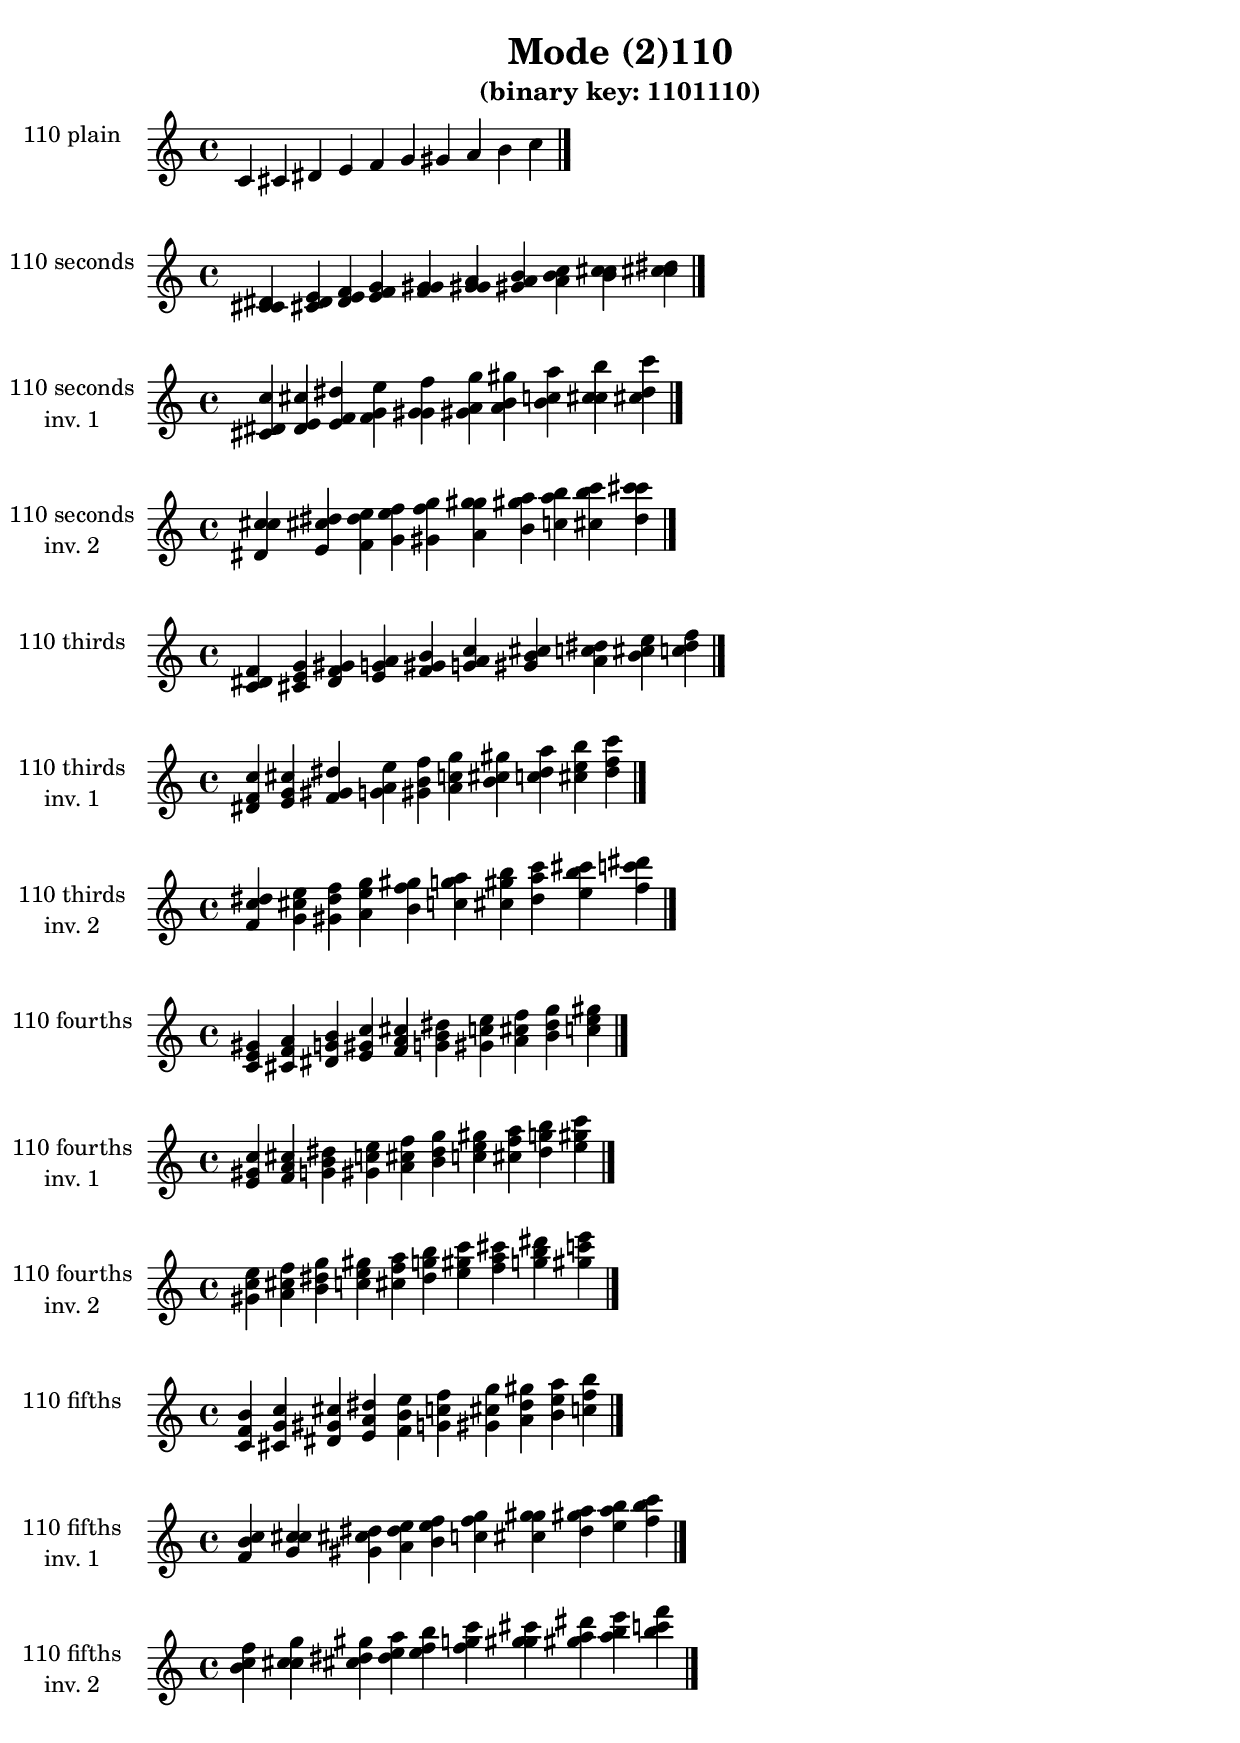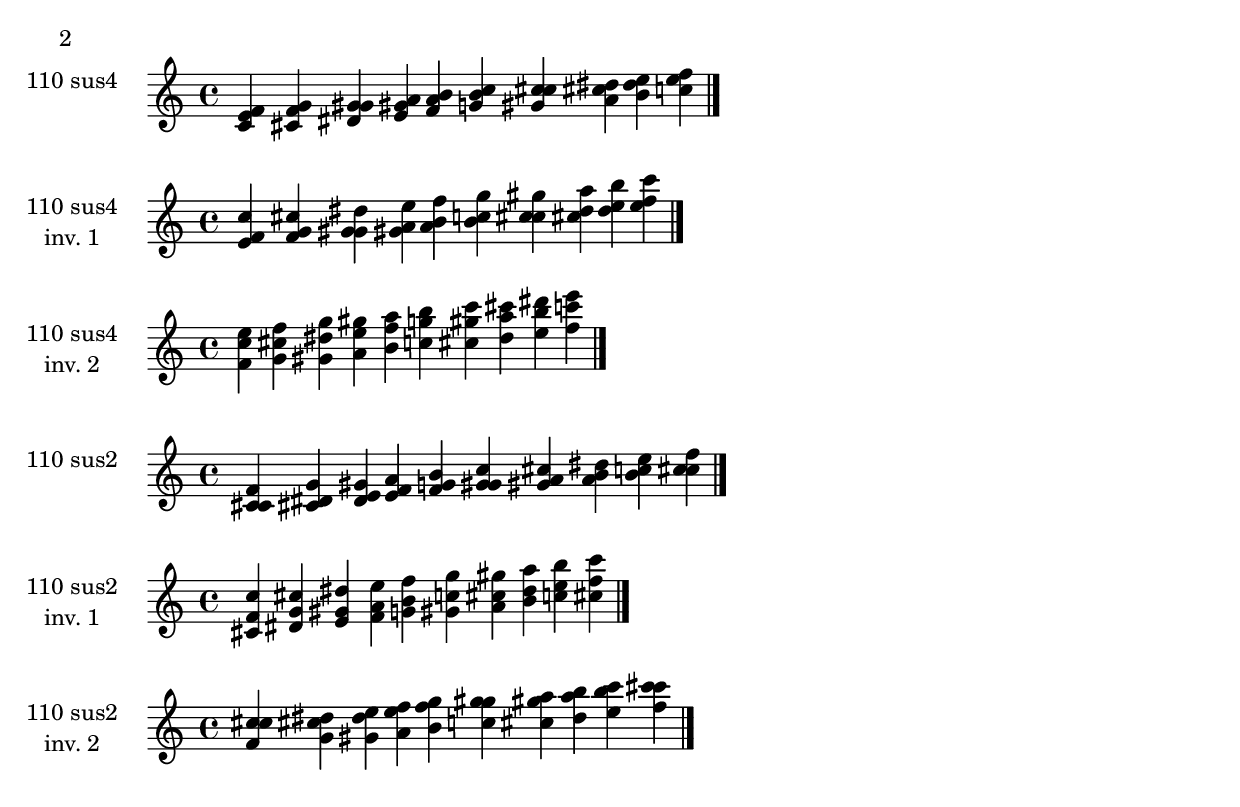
\version "2.19.0"

\header {
  title = "Mode (2)110"
  subtitle = "(binary key: 1101110)"
 %% Remove default LilyPond tagline
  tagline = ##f
}

\paper {
  #(set-paper-size "a4")
}

global = {
  \key c \major
  \time 4/4
  \tempo 4=100
}

\book {
  \score {
    \new Staff \with {
      instrumentName =  \markup { \column {
         \hcenter-in #14 \line { 110 plain }
         \hcenter-in #14 \line {  } } }
      midiInstrument = "oboe"
    } { \accidentalStyle "default"
        \cadenzaOn c' cis' dis' e' f' g' gis' a' b' c''  \cadenzaOff \bar "|." }
    \layout { }
  }
  \score {
    \new Staff \with {
      instrumentName =  \markup { \column {
         \hcenter-in #14 \line { 110 seconds }
         \hcenter-in #14 \line {  } } }
      midiInstrument = "oboe"
    } { \accidentalStyle "default"
        \cadenzaOn <c' cis' dis'> <cis' dis' e'> <dis' e' f'> <e' f' g'> <f' g' gis'> <g' gis' a'> <gis' a' b'> <a' b' c''> <b' c'' cis''> <c'' cis'' dis''>  \cadenzaOff \bar "|." }
    \layout { }
  }
  \score {
    \new Staff \with {
      instrumentName =  \markup { \column {
         \hcenter-in #14 \line { 110 seconds }
         \hcenter-in #14 \line { inv. 1 } } }
      midiInstrument = "oboe"
    } { \accidentalStyle "default"
        \cadenzaOn <cis' dis' c''> <dis' e' cis''> <e' f' dis''> <f' g' e''> <g' gis' f''> <gis' a' g''> <a' b' gis''> <b' c'' a''> <c'' cis'' b''> <cis'' dis'' c'''>  \cadenzaOff \bar "|." }
    \layout { }
  }
  \score {
    \new Staff \with {
      instrumentName =  \markup { \column {
         \hcenter-in #14 \line { 110 seconds }
         \hcenter-in #14 \line { inv. 2 } } }
      midiInstrument = "oboe"
    } { \accidentalStyle "default"
        \cadenzaOn <dis' c'' cis''> <e' cis'' dis''> <f' dis'' e''> <g' e'' f''> <gis' f'' g''> <a' g'' gis''> <b' gis'' a''> <c'' a'' b''> <cis'' b'' c'''> <dis'' c''' cis'''>  \cadenzaOff \bar "|." }
    \layout { }
  }
  \score {
    \new Staff \with {
      instrumentName =  \markup { \column {
         \hcenter-in #14 \line { 110 thirds }
         \hcenter-in #14 \line {  } } }
      midiInstrument = "oboe"
    } { \accidentalStyle "default"
        \cadenzaOn <c' dis' f'> <cis' e' g'> <dis' f' gis'> <e' g' a'> <f' gis' b'> <g' a' c''> <gis' b' cis''> <a' c'' dis''> <b' cis'' e''> <c'' dis'' f''>  \cadenzaOff \bar "|." }
    \layout { }
  }
  \score {
    \new Staff \with {
      instrumentName =  \markup { \column {
         \hcenter-in #14 \line { 110 thirds }
         \hcenter-in #14 \line { inv. 1 } } }
      midiInstrument = "oboe"
    } { \accidentalStyle "default"
        \cadenzaOn <dis' f' c''> <e' g' cis''> <f' gis' dis''> <g' a' e''> <gis' b' f''> <a' c'' g''> <b' cis'' gis''> <c'' dis'' a''> <cis'' e'' b''> <dis'' f'' c'''>  \cadenzaOff \bar "|." }
    \layout { }
  }
  \score {
    \new Staff \with {
      instrumentName =  \markup { \column {
         \hcenter-in #14 \line { 110 thirds }
         \hcenter-in #14 \line { inv. 2 } } }
      midiInstrument = "oboe"
    } { \accidentalStyle "default"
        \cadenzaOn <f' c'' dis''> <g' cis'' e''> <gis' dis'' f''> <a' e'' g''> <b' f'' gis''> <c'' g'' a''> <cis'' gis'' b''> <dis'' a'' c'''> <e'' b'' cis'''> <f'' c''' dis'''>  \cadenzaOff \bar "|." }
    \layout { }
  }
  \score {
    \new Staff \with {
      instrumentName =  \markup { \column {
         \hcenter-in #14 \line { 110 fourths }
         \hcenter-in #14 \line {  } } }
      midiInstrument = "oboe"
    } { \accidentalStyle "default"
        \cadenzaOn <c' e' gis'> <cis' f' a'> <dis' g' b'> <e' gis' c''> <f' a' cis''> <g' b' dis''> <gis' c'' e''> <a' cis'' f''> <b' dis'' g''> <c'' e'' gis''>  \cadenzaOff \bar "|." }
    \layout { }
  }
  \score {
    \new Staff \with {
      instrumentName =  \markup { \column {
         \hcenter-in #14 \line { 110 fourths }
         \hcenter-in #14 \line { inv. 1 } } }
      midiInstrument = "oboe"
    } { \accidentalStyle "default"
        \cadenzaOn <e' gis' c''> <f' a' cis''> <g' b' dis''> <gis' c'' e''> <a' cis'' f''> <b' dis'' g''> <c'' e'' gis''> <cis'' f'' a''> <dis'' g'' b''> <e'' gis'' c'''>  \cadenzaOff \bar "|." }
    \layout { }
  }
  \score {
    \new Staff \with {
      instrumentName =  \markup { \column {
         \hcenter-in #14 \line { 110 fourths }
         \hcenter-in #14 \line { inv. 2 } } }
      midiInstrument = "oboe"
    } { \accidentalStyle "default"
        \cadenzaOn <gis' c'' e''> <a' cis'' f''> <b' dis'' g''> <c'' e'' gis''> <cis'' f'' a''> <dis'' g'' b''> <e'' gis'' c'''> <f'' a'' cis'''> <g'' b'' dis'''> <gis'' c''' e'''>  \cadenzaOff \bar "|." }
    \layout { }
  }
  \score {
    \new Staff \with {
      instrumentName =  \markup { \column {
         \hcenter-in #14 \line { 110 fifths }
         \hcenter-in #14 \line {  } } }
      midiInstrument = "oboe"
    } { \accidentalStyle "default"
        \cadenzaOn <c' f' b'> <cis' g' c''> <dis' gis' cis''> <e' a' dis''> <f' b' e''> <g' c'' f''> <gis' cis'' g''> <a' dis'' gis''> <b' e'' a''> <c'' f'' b''>  \cadenzaOff \bar "|." }
    \layout { }
  }
  \score {
    \new Staff \with {
      instrumentName =  \markup { \column {
         \hcenter-in #14 \line { 110 fifths }
         \hcenter-in #14 \line { inv. 1 } } }
      midiInstrument = "oboe"
    } { \accidentalStyle "default"
        \cadenzaOn <f' b' c''> <g' c'' cis''> <gis' cis'' dis''> <a' dis'' e''> <b' e'' f''> <c'' f'' g''> <cis'' g'' gis''> <dis'' gis'' a''> <e'' a'' b''> <f'' b'' c'''>  \cadenzaOff \bar "|." }
    \layout { }
  }
  \score {
    \new Staff \with {
      instrumentName =  \markup { \column {
         \hcenter-in #14 \line { 110 fifths }
         \hcenter-in #14 \line { inv. 2 } } }
      midiInstrument = "oboe"
    } { \accidentalStyle "default"
        \cadenzaOn <b' c'' f''> <c'' cis'' g''> <cis'' dis'' gis''> <dis'' e'' a''> <e'' f'' b''> <f'' g'' c'''> <g'' gis'' cis'''> <gis'' a'' dis'''> <a'' b'' e'''> <b'' c''' f'''>  \cadenzaOff \bar "|." }
    \layout { }
  }
  \score {
    \new Staff \with {
      instrumentName =  \markup { \column {
         \hcenter-in #14 \line { 110 sus4 }
         \hcenter-in #14 \line {  } } }
      midiInstrument = "oboe"
    } { \accidentalStyle "default"
        \cadenzaOn <c' e' f'> <cis' f' g'> <dis' g' gis'> <e' gis' a'> <f' a' b'> <g' b' c''> <gis' c'' cis''> <a' cis'' dis''> <b' dis'' e''> <c'' e'' f''>  \cadenzaOff \bar "|." }
    \layout { }
  }
  \score {
    \new Staff \with {
      instrumentName =  \markup { \column {
         \hcenter-in #14 \line { 110 sus4 }
         \hcenter-in #14 \line { inv. 1 } } }
      midiInstrument = "oboe"
    } { \accidentalStyle "default"
        \cadenzaOn <e' f' c''> <f' g' cis''> <g' gis' dis''> <gis' a' e''> <a' b' f''> <b' c'' g''> <c'' cis'' gis''> <cis'' dis'' a''> <dis'' e'' b''> <e'' f'' c'''>  \cadenzaOff \bar "|." }
    \layout { }
  }
  \score {
    \new Staff \with {
      instrumentName =  \markup { \column {
         \hcenter-in #14 \line { 110 sus4 }
         \hcenter-in #14 \line { inv. 2 } } }
      midiInstrument = "oboe"
    } { \accidentalStyle "default"
        \cadenzaOn <f' c'' e''> <g' cis'' f''> <gis' dis'' g''> <a' e'' gis''> <b' f'' a''> <c'' g'' b''> <cis'' gis'' c'''> <dis'' a'' cis'''> <e'' b'' dis'''> <f'' c''' e'''>  \cadenzaOff \bar "|." }
    \layout { }
  }
  \score {
    \new Staff \with {
      instrumentName =  \markup { \column {
         \hcenter-in #14 \line { 110 sus2 }
         \hcenter-in #14 \line {  } } }
      midiInstrument = "oboe"
    } { \accidentalStyle "default"
        \cadenzaOn <c' cis' f'> <cis' dis' g'> <dis' e' gis'> <e' f' a'> <f' g' b'> <g' gis' c''> <gis' a' cis''> <a' b' dis''> <b' c'' e''> <c'' cis'' f''>  \cadenzaOff \bar "|." }
    \layout { }
  }
  \score {
    \new Staff \with {
      instrumentName =  \markup { \column {
         \hcenter-in #14 \line { 110 sus2 }
         \hcenter-in #14 \line { inv. 1 } } }
      midiInstrument = "oboe"
    } { \accidentalStyle "default"
        \cadenzaOn <cis' f' c''> <dis' g' cis''> <e' gis' dis''> <f' a' e''> <g' b' f''> <gis' c'' g''> <a' cis'' gis''> <b' dis'' a''> <c'' e'' b''> <cis'' f'' c'''>  \cadenzaOff \bar "|." }
    \layout { }
  }
  \score {
    \new Staff \with {
      instrumentName =  \markup { \column {
         \hcenter-in #14 \line { 110 sus2 }
         \hcenter-in #14 \line { inv. 2 } } }
      midiInstrument = "oboe"
    } { \accidentalStyle "default"
        \cadenzaOn <f' c'' cis''> <g' cis'' dis''> <gis' dis'' e''> <a' e'' f''> <b' f'' g''> <c'' g'' gis''> <cis'' gis'' a''> <dis'' a'' b''> <e'' b'' c'''> <f'' c''' cis'''>  \cadenzaOff \bar "|." }
    \layout { }
  }
}

\book {
  \bookOutputSuffix "plain_"
  \score {
    \new Staff \with {
      instrumentName =  \markup { \column {
         \hcenter-in #14 \line { 110 plain }
         \hcenter-in #14 \line {  } } }
      midiInstrument = "oboe"
    } { \accidentalStyle "default"
        \cadenzaOn c' cis' dis' e' f' g' gis' a' b' c''  \cadenzaOff \bar "|." }
    \midi { }
  }
}
\book {
  \bookOutputSuffix "seconds_"
  \score {
    \new Staff \with {
      instrumentName =  \markup { \column {
         \hcenter-in #14 \line { 110 seconds }
         \hcenter-in #14 \line {  } } }
      midiInstrument = "oboe"
    } { \accidentalStyle "default"
        \cadenzaOn <c' cis' dis'> <cis' dis' e'> <dis' e' f'> <e' f' g'> <f' g' gis'> <g' gis' a'> <gis' a' b'> <a' b' c''> <b' c'' cis''> <c'' cis'' dis''>  \cadenzaOff \bar "|." }
    \midi { }
  }
}
\book {
  \bookOutputSuffix "seconds_inv. 1"
  \score {
    \new Staff \with {
      instrumentName =  \markup { \column {
         \hcenter-in #14 \line { 110 seconds }
         \hcenter-in #14 \line { inv. 1 } } }
      midiInstrument = "oboe"
    } { \accidentalStyle "default"
        \cadenzaOn <cis' dis' c''> <dis' e' cis''> <e' f' dis''> <f' g' e''> <g' gis' f''> <gis' a' g''> <a' b' gis''> <b' c'' a''> <c'' cis'' b''> <cis'' dis'' c'''>  \cadenzaOff \bar "|." }
    \midi { }
  }
}
\book {
  \bookOutputSuffix "seconds_inv. 2"
  \score {
    \new Staff \with {
      instrumentName =  \markup { \column {
         \hcenter-in #14 \line { 110 seconds }
         \hcenter-in #14 \line { inv. 2 } } }
      midiInstrument = "oboe"
    } { \accidentalStyle "default"
        \cadenzaOn <dis' c'' cis''> <e' cis'' dis''> <f' dis'' e''> <g' e'' f''> <gis' f'' g''> <a' g'' gis''> <b' gis'' a''> <c'' a'' b''> <cis'' b'' c'''> <dis'' c''' cis'''>  \cadenzaOff \bar "|." }
    \midi { }
  }
}
\book {
  \bookOutputSuffix "thirds_"
  \score {
    \new Staff \with {
      instrumentName =  \markup { \column {
         \hcenter-in #14 \line { 110 thirds }
         \hcenter-in #14 \line {  } } }
      midiInstrument = "oboe"
    } { \accidentalStyle "default"
        \cadenzaOn <c' dis' f'> <cis' e' g'> <dis' f' gis'> <e' g' a'> <f' gis' b'> <g' a' c''> <gis' b' cis''> <a' c'' dis''> <b' cis'' e''> <c'' dis'' f''>  \cadenzaOff \bar "|." }
    \midi { }
  }
}
\book {
  \bookOutputSuffix "thirds_inv. 1"
  \score {
    \new Staff \with {
      instrumentName =  \markup { \column {
         \hcenter-in #14 \line { 110 thirds }
         \hcenter-in #14 \line { inv. 1 } } }
      midiInstrument = "oboe"
    } { \accidentalStyle "default"
        \cadenzaOn <dis' f' c''> <e' g' cis''> <f' gis' dis''> <g' a' e''> <gis' b' f''> <a' c'' g''> <b' cis'' gis''> <c'' dis'' a''> <cis'' e'' b''> <dis'' f'' c'''>  \cadenzaOff \bar "|." }
    \midi { }
  }
}
\book {
  \bookOutputSuffix "thirds_inv. 2"
  \score {
    \new Staff \with {
      instrumentName =  \markup { \column {
         \hcenter-in #14 \line { 110 thirds }
         \hcenter-in #14 \line { inv. 2 } } }
      midiInstrument = "oboe"
    } { \accidentalStyle "default"
        \cadenzaOn <f' c'' dis''> <g' cis'' e''> <gis' dis'' f''> <a' e'' g''> <b' f'' gis''> <c'' g'' a''> <cis'' gis'' b''> <dis'' a'' c'''> <e'' b'' cis'''> <f'' c''' dis'''>  \cadenzaOff \bar "|." }
    \midi { }
  }
}
\book {
  \bookOutputSuffix "fourths_"
  \score {
    \new Staff \with {
      instrumentName =  \markup { \column {
         \hcenter-in #14 \line { 110 fourths }
         \hcenter-in #14 \line {  } } }
      midiInstrument = "oboe"
    } { \accidentalStyle "default"
        \cadenzaOn <c' e' gis'> <cis' f' a'> <dis' g' b'> <e' gis' c''> <f' a' cis''> <g' b' dis''> <gis' c'' e''> <a' cis'' f''> <b' dis'' g''> <c'' e'' gis''>  \cadenzaOff \bar "|." }
    \midi { }
  }
}
\book {
  \bookOutputSuffix "fourths_inv. 1"
  \score {
    \new Staff \with {
      instrumentName =  \markup { \column {
         \hcenter-in #14 \line { 110 fourths }
         \hcenter-in #14 \line { inv. 1 } } }
      midiInstrument = "oboe"
    } { \accidentalStyle "default"
        \cadenzaOn <e' gis' c''> <f' a' cis''> <g' b' dis''> <gis' c'' e''> <a' cis'' f''> <b' dis'' g''> <c'' e'' gis''> <cis'' f'' a''> <dis'' g'' b''> <e'' gis'' c'''>  \cadenzaOff \bar "|." }
    \midi { }
  }
}
\book {
  \bookOutputSuffix "fourths_inv. 2"
  \score {
    \new Staff \with {
      instrumentName =  \markup { \column {
         \hcenter-in #14 \line { 110 fourths }
         \hcenter-in #14 \line { inv. 2 } } }
      midiInstrument = "oboe"
    } { \accidentalStyle "default"
        \cadenzaOn <gis' c'' e''> <a' cis'' f''> <b' dis'' g''> <c'' e'' gis''> <cis'' f'' a''> <dis'' g'' b''> <e'' gis'' c'''> <f'' a'' cis'''> <g'' b'' dis'''> <gis'' c''' e'''>  \cadenzaOff \bar "|." }
    \midi { }
  }
}
\book {
  \bookOutputSuffix "fifths_"
  \score {
    \new Staff \with {
      instrumentName =  \markup { \column {
         \hcenter-in #14 \line { 110 fifths }
         \hcenter-in #14 \line {  } } }
      midiInstrument = "oboe"
    } { \accidentalStyle "default"
        \cadenzaOn <c' f' b'> <cis' g' c''> <dis' gis' cis''> <e' a' dis''> <f' b' e''> <g' c'' f''> <gis' cis'' g''> <a' dis'' gis''> <b' e'' a''> <c'' f'' b''>  \cadenzaOff \bar "|." }
    \midi { }
  }
}
\book {
  \bookOutputSuffix "fifths_inv. 1"
  \score {
    \new Staff \with {
      instrumentName =  \markup { \column {
         \hcenter-in #14 \line { 110 fifths }
         \hcenter-in #14 \line { inv. 1 } } }
      midiInstrument = "oboe"
    } { \accidentalStyle "default"
        \cadenzaOn <f' b' c''> <g' c'' cis''> <gis' cis'' dis''> <a' dis'' e''> <b' e'' f''> <c'' f'' g''> <cis'' g'' gis''> <dis'' gis'' a''> <e'' a'' b''> <f'' b'' c'''>  \cadenzaOff \bar "|." }
    \midi { }
  }
}
\book {
  \bookOutputSuffix "fifths_inv. 2"
  \score {
    \new Staff \with {
      instrumentName =  \markup { \column {
         \hcenter-in #14 \line { 110 fifths }
         \hcenter-in #14 \line { inv. 2 } } }
      midiInstrument = "oboe"
    } { \accidentalStyle "default"
        \cadenzaOn <b' c'' f''> <c'' cis'' g''> <cis'' dis'' gis''> <dis'' e'' a''> <e'' f'' b''> <f'' g'' c'''> <g'' gis'' cis'''> <gis'' a'' dis'''> <a'' b'' e'''> <b'' c''' f'''>  \cadenzaOff \bar "|." }
    \midi { }
  }
}
\book {
  \bookOutputSuffix "sus4_"
  \score {
    \new Staff \with {
      instrumentName =  \markup { \column {
         \hcenter-in #14 \line { 110 sus4 }
         \hcenter-in #14 \line {  } } }
      midiInstrument = "oboe"
    } { \accidentalStyle "default"
        \cadenzaOn <c' e' f'> <cis' f' g'> <dis' g' gis'> <e' gis' a'> <f' a' b'> <g' b' c''> <gis' c'' cis''> <a' cis'' dis''> <b' dis'' e''> <c'' e'' f''>  \cadenzaOff \bar "|." }
    \midi { }
  }
}
\book {
  \bookOutputSuffix "sus4_inv. 1"
  \score {
    \new Staff \with {
      instrumentName =  \markup { \column {
         \hcenter-in #14 \line { 110 sus4 }
         \hcenter-in #14 \line { inv. 1 } } }
      midiInstrument = "oboe"
    } { \accidentalStyle "default"
        \cadenzaOn <e' f' c''> <f' g' cis''> <g' gis' dis''> <gis' a' e''> <a' b' f''> <b' c'' g''> <c'' cis'' gis''> <cis'' dis'' a''> <dis'' e'' b''> <e'' f'' c'''>  \cadenzaOff \bar "|." }
    \midi { }
  }
}
\book {
  \bookOutputSuffix "sus4_inv. 2"
  \score {
    \new Staff \with {
      instrumentName =  \markup { \column {
         \hcenter-in #14 \line { 110 sus4 }
         \hcenter-in #14 \line { inv. 2 } } }
      midiInstrument = "oboe"
    } { \accidentalStyle "default"
        \cadenzaOn <f' c'' e''> <g' cis'' f''> <gis' dis'' g''> <a' e'' gis''> <b' f'' a''> <c'' g'' b''> <cis'' gis'' c'''> <dis'' a'' cis'''> <e'' b'' dis'''> <f'' c''' e'''>  \cadenzaOff \bar "|." }
    \midi { }
  }
}
\book {
  \bookOutputSuffix "sus2_"
  \score {
    \new Staff \with {
      instrumentName =  \markup { \column {
         \hcenter-in #14 \line { 110 sus2 }
         \hcenter-in #14 \line {  } } }
      midiInstrument = "oboe"
    } { \accidentalStyle "default"
        \cadenzaOn <c' cis' f'> <cis' dis' g'> <dis' e' gis'> <e' f' a'> <f' g' b'> <g' gis' c''> <gis' a' cis''> <a' b' dis''> <b' c'' e''> <c'' cis'' f''>  \cadenzaOff \bar "|." }
    \midi { }
  }
}
\book {
  \bookOutputSuffix "sus2_inv. 1"
  \score {
    \new Staff \with {
      instrumentName =  \markup { \column {
         \hcenter-in #14 \line { 110 sus2 }
         \hcenter-in #14 \line { inv. 1 } } }
      midiInstrument = "oboe"
    } { \accidentalStyle "default"
        \cadenzaOn <cis' f' c''> <dis' g' cis''> <e' gis' dis''> <f' a' e''> <g' b' f''> <gis' c'' g''> <a' cis'' gis''> <b' dis'' a''> <c'' e'' b''> <cis'' f'' c'''>  \cadenzaOff \bar "|." }
    \midi { }
  }
}
\book {
  \bookOutputSuffix "sus2_inv. 2"
  \score {
    \new Staff \with {
      instrumentName =  \markup { \column {
         \hcenter-in #14 \line { 110 sus2 }
         \hcenter-in #14 \line { inv. 2 } } }
      midiInstrument = "oboe"
    } { \accidentalStyle "default"
        \cadenzaOn <f' c'' cis''> <g' cis'' dis''> <gis' dis'' e''> <a' e'' f''> <b' f'' g''> <c'' g'' gis''> <cis'' gis'' a''> <dis'' a'' b''> <e'' b'' c'''> <f'' c''' cis'''>  \cadenzaOff \bar "|." }
    \midi { }
  }
}
